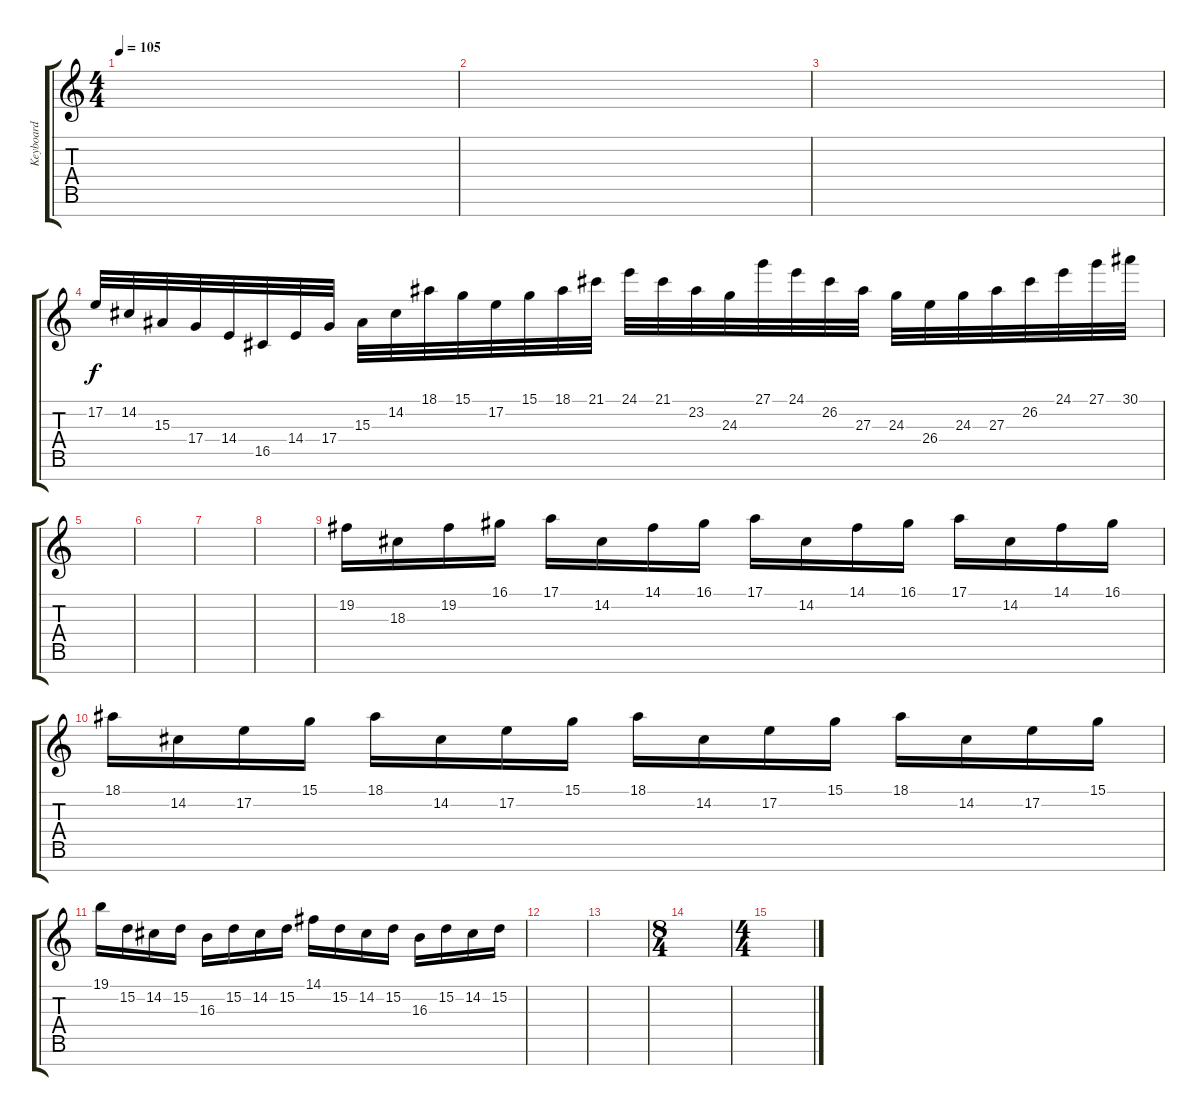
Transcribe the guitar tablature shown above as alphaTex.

\track ("Keyboard" "Keyboard") {instrument acousticgrandpiano}
\staff {score tabs}
\tuning (E4 B3 G3 D3 A2 E2 B1) {hide}
\ts (4 4)
\tempo 105
\clef g2
\ks c
|
|
|
17.2.32 14.2.32 15.3.32 17.4.32 14.4.32 16.5.32 14.4.32 17.4.32 15.3.32 14.2.32 18.1.32 15.1.32 17.2.32 15.1.32 18.1.32 21.1.32 24.1.32 21.1.32 23.2.32 24.3.32 27.1.32 24.1.32 26.2.32 27.3.32 24.3.32 26.4.32 24.3.32 27.3.32 26.2.32 24.1.32 27.1.32 30.1.32 |
|
|
|
|
19.2.16{volume 8 instrument electricgrandpiano} 18.3.16 19.2.16 16.1.16 17.1.16 14.2.16 14.1.16 16.1.16 17.1.16 14.2.16 14.1.16 16.1.16 17.1.16 14.2.16 14.1.16 16.1.16 |
18.1.16 14.2.16 17.2.16 15.1.16 18.1.16 14.2.16 17.2.16 15.1.16 18.1.16 14.2.16 17.2.16 15.1.16 18.1.16 14.2.16 17.2.16 15.1.16 |
19.1.16 15.2.16 14.2.16 15.2.16 16.3.16 15.2.16 14.2.16 15.2.16 14.1.16 15.2.16 14.2.16 15.2.16 16.3.16 15.2.16 14.2.16 15.2.16 |
|
|
\ts (8 4)
|
\ts (4 4)
